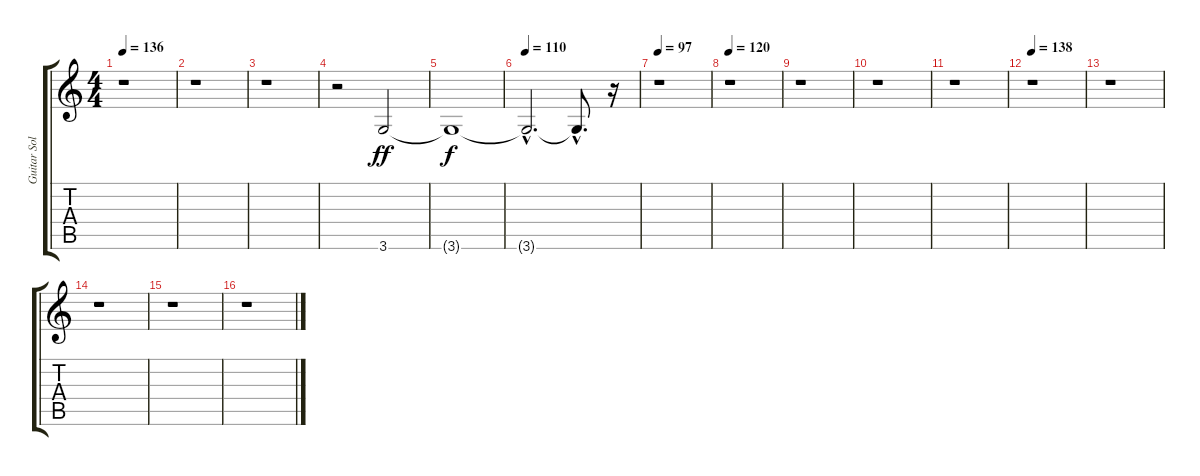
\track ("Guitar Solo" "Guitar Sol") {instrument overdrivenguitar}
\staff {score tabs}
\tuning (E4 B3 G3 D3 A2 E2) {hide}
\ts (4 4)
\tempo 136
\clef g2
\ks c
r.1{dy f} |
r.1 |
r.1 |
r.2 3.6.2{dy ff} |
3.6{t}.1{dy f} |
\tempo 110
3.6{hac t}.2{d} 3.6{hac t}.8{d} r.16 |
\tempo 97
r.1 |
\tempo 120
r.1 |
r.1 |
r.1 |
r.1 |
\tempo 138
r.1 |
r.1 |
r.1 |
r.1 |
r.1
